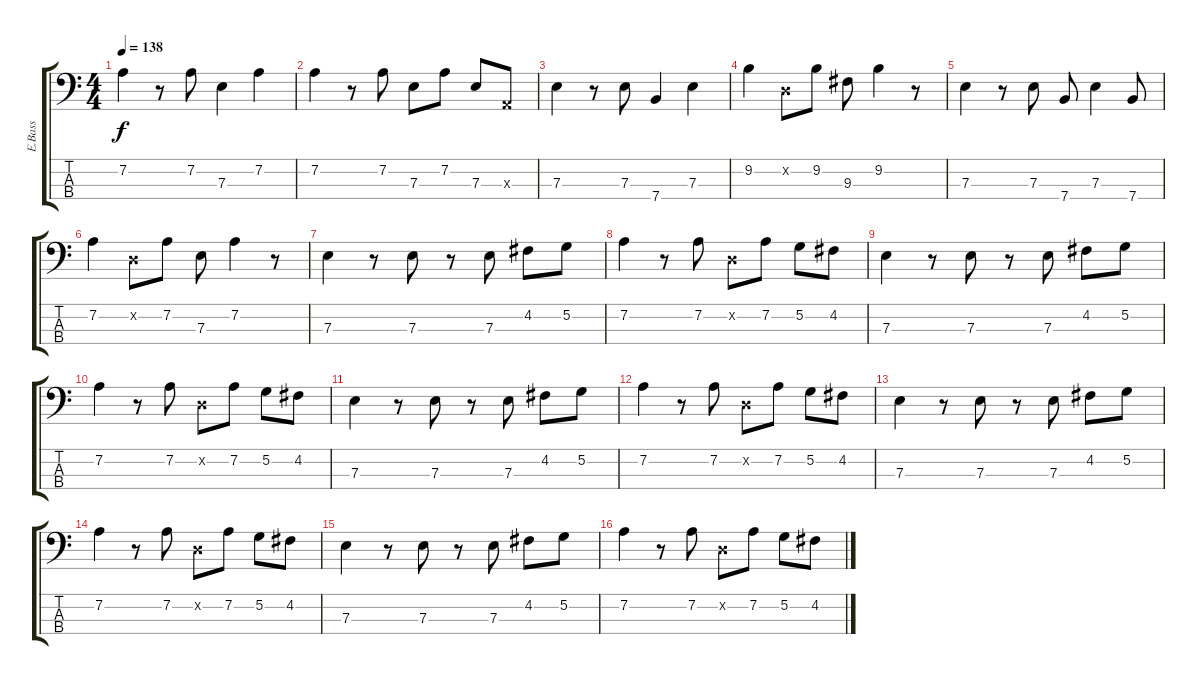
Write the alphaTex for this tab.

\track ("E.Bass" "E.Bass") {instrument electricbassfinger}
\staff {score tabs}
\tuning (G2 D2 A1 E1) {hide}
\ts (4 4)
\tempo 138
\clef f4
\ks c
7.2.4{dy f} r.8 7.2.8 7.3.4 7.2.4 |
7.2.4 r.8 7.2.8 7.3.8 7.2.8 7.3.8 0.3{x}.8 |
7.3.4 r.8 7.3.8 7.4.4 7.3.4 |
9.2.4 0.2{x}.8 9.2.8 9.3.8 9.2.4 r.8 |
7.3.4 r.8 7.3.8 7.4.8 7.3.4 7.4.8 |
7.2.4 0.2{x}.8 7.2.8 7.3.8 7.2.4 r.8 |
7.3.4 r.8 7.3.8 r.8 7.3.8 4.2.8 5.2.8 |
7.2.4 r.8 7.2.8 0.2{x}.8 7.2.8 5.2.8 4.2.8 |
7.3.4 r.8 7.3.8 r.8 7.3.8 4.2.8 5.2.8 |
7.2.4 r.8 7.2.8 0.2{x}.8 7.2.8 5.2.8 4.2.8 |
7.3.4 r.8 7.3.8 r.8 7.3.8 4.2.8 5.2.8 |
7.2.4 r.8 7.2.8 0.2{x}.8 7.2.8 5.2.8 4.2.8 |
7.3.4 r.8 7.3.8 r.8 7.3.8 4.2.8 5.2.8 |
7.2.4 r.8 7.2.8 0.2{x}.8 7.2.8 5.2.8 4.2.8 |
7.3.4 r.8 7.3.8 r.8 7.3.8 4.2.8 5.2.8 |
7.2.4 r.8 7.2.8 0.2{x}.8 7.2.8 5.2.8 4.2.8
